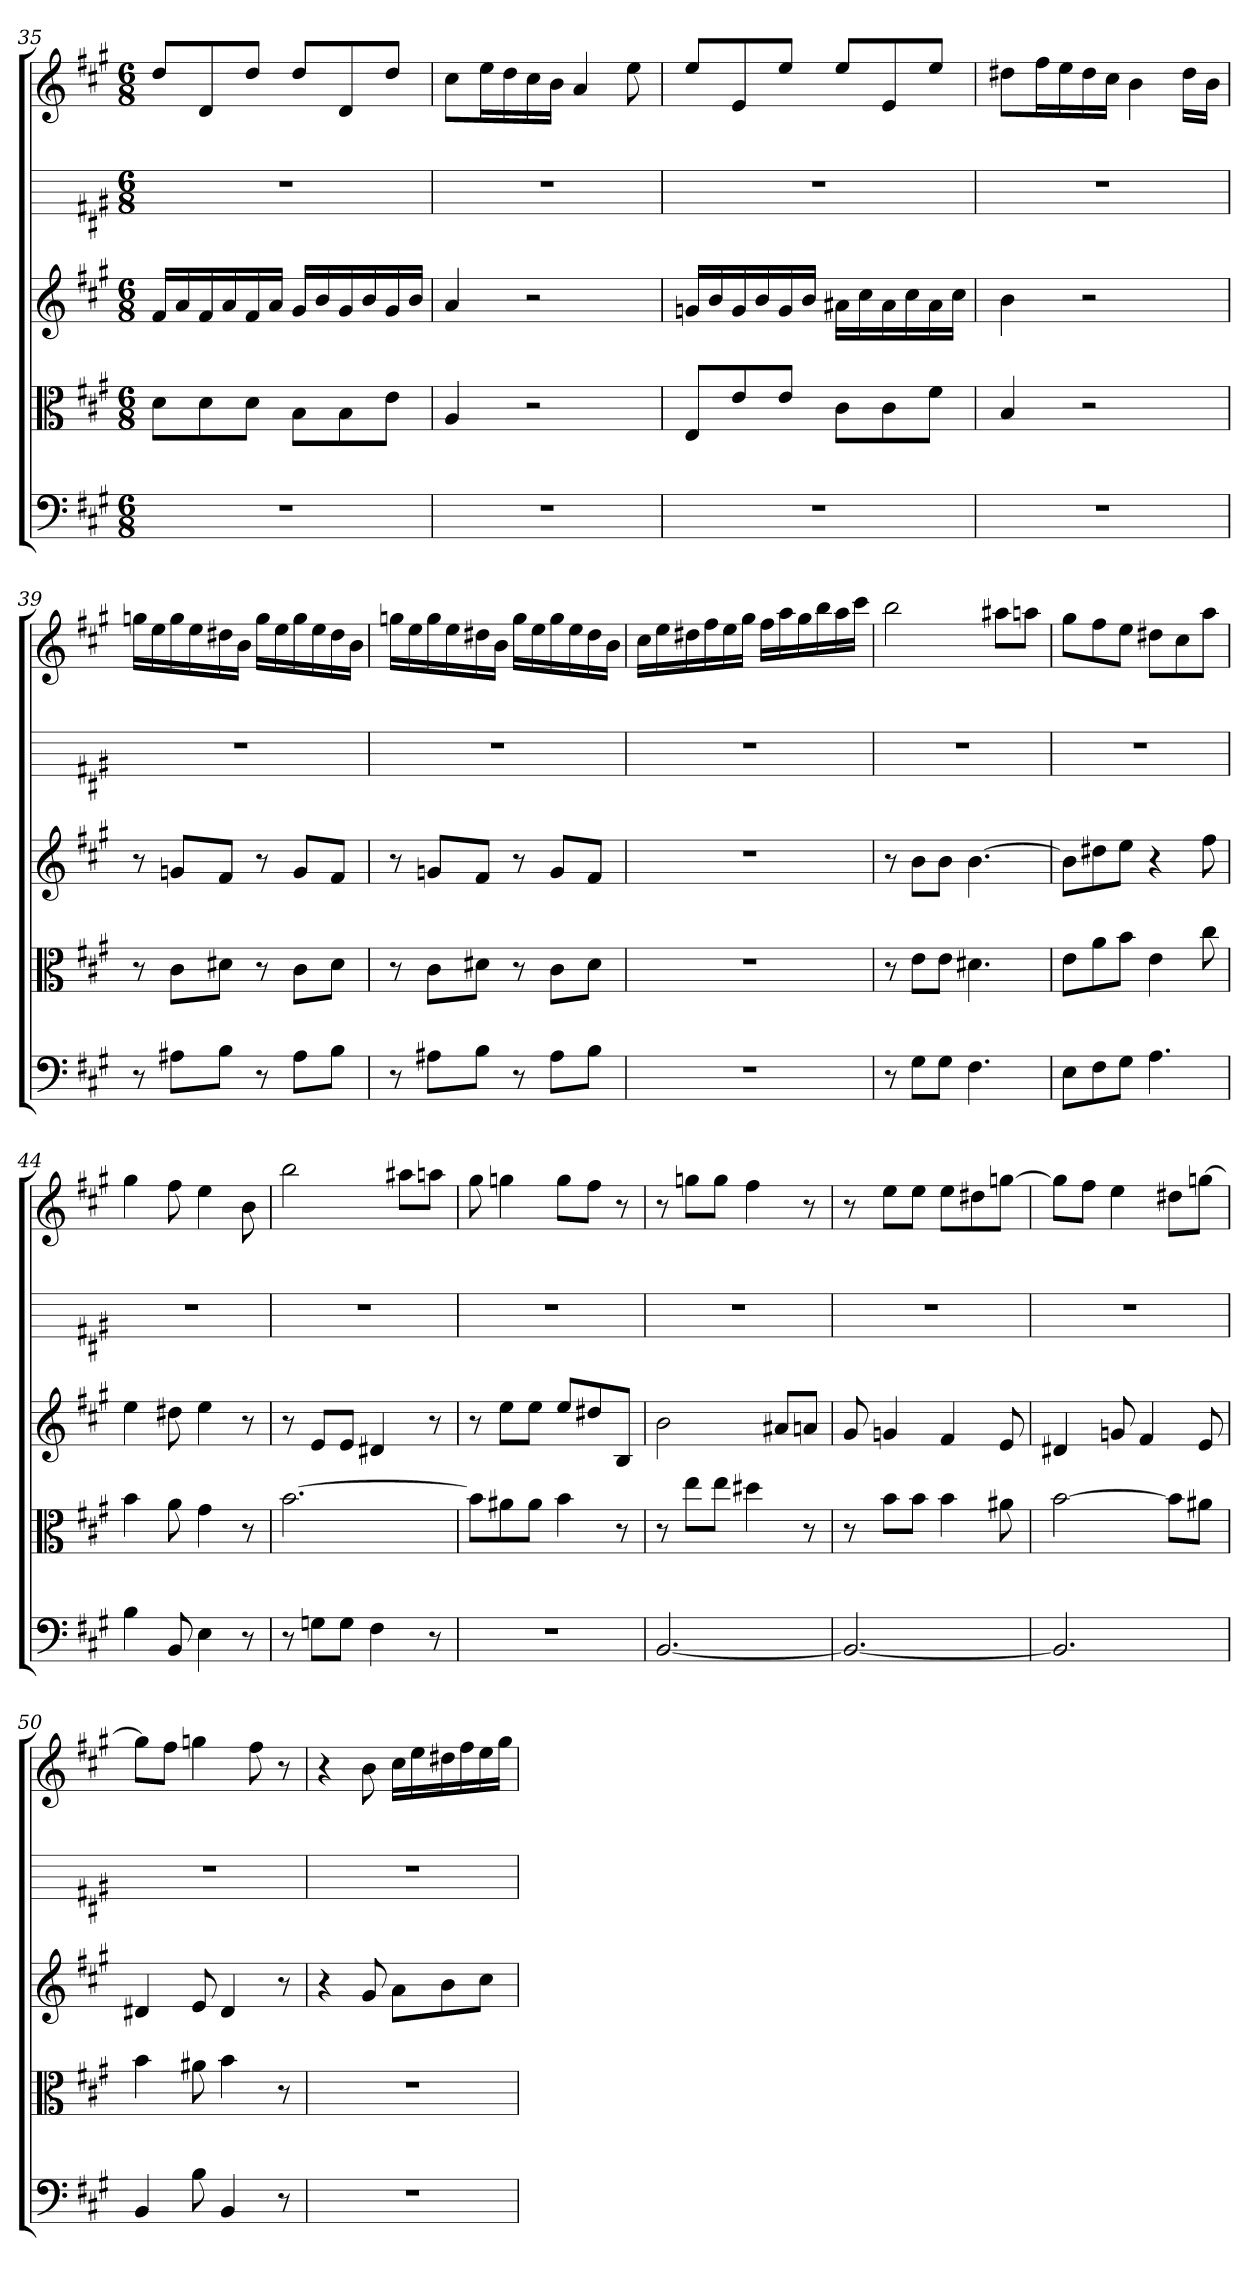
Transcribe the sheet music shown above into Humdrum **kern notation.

**kern	**kern	**kern	**kern	**kern
*part5	*part4	*part3	*part2	*part1
*staff5	*staff4	*staff3	*staff2	*staff1
*clefF4	*clefC3	*	*	*
*k[f#c#g#]	*k[f#c#g#]	*k[f#c#g#]	*k[f#c#g#]	*k[f#c#g#]
*A:	*A:	*A:	*A:	*A:
*M6/8	*M6/8	*M6/8	*M6/8	*M6/8
=35	=35	=35	=35	=35
2.r	8d\L	16f#LL	2.r	8ddL
.	.	16a	.	.
.	8d\	16f#	.	8d
.	.	16a	.	.
.	8d\J	16f#	.	8ddJ
.	.	16aJJ	.	.
.	8B\L	16g#LL	.	8ddL
.	.	16b	.	.
.	8B\	16g#	.	8d
.	.	16b	.	.
.	8e\J	16g#	.	8ddJ
.	.	16bJJ	.	.
=36	=36	=36	=36	=36
2.r	4A	4a	2.r	8cc#L
.	.	.	.	16eeL
.	.	.	.	16dd
.	2r	2r	.	16cc#
.	.	.	.	16bJJ
.	.	.	.	4a
.	.	.	.	8ee
=37	=37	=37	=37	=37
2.r	8E/L	16gnLL	2.r	8eeL
.	.	16b	.	.
.	8e/	16g	.	8e
.	.	16b	.	.
.	8e/J	16g	.	8eeJ
.	.	16bJJ	.	.
.	8c#\L	16a#XLL	.	8eeL
.	.	16cc#	.	.
.	8c#\	16a#	.	8e
.	.	16cc#	.	.
.	8f#\J	16a#	.	8eeJ
.	.	16cc#JJ	.	.
=38	=38	=38	=38	=38
2.r	4B	4b	2.r	8dd#XL
.	.	.	.	16ff#L
.	.	.	.	16ee
.	2r	2r	.	16dd#
.	.	.	.	16cc#JJ
.	.	.	.	4b
.	.	.	.	16dd#LL
.	.	.	.	16bJJ
=39	=39	=39	=39	=39
8r	8r	8r	2.r	16ggnLL
.	.	.	.	16ee
8A#X\L	8c#\L	8gnL	.	16gg
.	.	.	.	16ee
8B\J	8d#X\J	8f#J	.	16dd#X
.	.	.	.	16bJJ
8r	8r	8r	.	16ggLL
.	.	.	.	16ee
8A#\L	8c#\L	8gL	.	16gg
.	.	.	.	16ee
8B\J	8d#\J	8f#J	.	16dd#
.	.	.	.	16bJJ
=40	=40	=40	=40	=40
8r	8r	8r	2.r	16ggnLL
.	.	.	.	16ee
8A#X\L	8c#\L	8gnL	.	16gg
.	.	.	.	16ee
8B\J	8d#X\J	8f#J	.	16dd#X
.	.	.	.	16bJJ
8r	8r	8r	.	16ggLL
.	.	.	.	16ee
8A#\L	8c#\L	8gL	.	16gg
.	.	.	.	16ee
8B\J	8d#\J	8f#J	.	16dd#
.	.	.	.	16bJJ
=41	=41	=41	=41	=41
2.r	2.r	2.r	2.r	16cc#LL
.	.	.	.	16ee
.	.	.	.	16dd#X
.	.	.	.	16ff#
.	.	.	.	16ee
.	.	.	.	16gg#JJ
.	.	.	.	16ff#LL
.	.	.	.	16aa
.	.	.	.	16gg#
.	.	.	.	16bb
.	.	.	.	16aa
.	.	.	.	16ccc#JJ
=42	=42	=42	=42	=42
8r	8r	8r	2.r	2bb
8G#\L	8e\L	8bL	.	.
8G#\J	8e\J	8bJ	.	.
4.F#	4.d#X	[4.b	.	.
.	.	.	.	8aa#XL
.	.	.	.	8aanJ
=43	=43	=43	=43	=43
8E\L	8e\L	8bL]	2.r	8gg#L
8F#\	8a\	8dd#X	.	8ff#
8G#\J	8b\J	8eeJ	.	8eeJ
4.A	4e	4r	.	8dd#XL
.	.	.	.	8cc#
.	8cc#	8ff#	.	8aaJ
=44	=44	=44	=44	=44
4B	4b	4ee	2.r	4gg#
8BB	8a	8dd#X	.	8ff#
4E	4g#	4ee	.	4ee
8r	8r	8r	.	8b
=45	=45	=45	=45	=45
8r	[2.b	8r	2.r	2bb
8Gn\L	.	8eL	.	.
8G\J	.	8eJ	.	.
4F#	.	4d#X	.	.
.	.	.	.	8aa#XL
8r	.	8r	.	8aanJ
=46	=46	=46	=46	=46
2.r	8b\L]	8r	2.r	8gg#
.	8a#X\	8eeL	.	4ggn
.	8a#\J	8eeJ	.	.
.	4b	8eeL	.	8ggL
.	.	8dd#X	.	8ff#J
.	8r	8BJ	.	8r
=47	=47	=47	=47	=47
[2.BB	8r	2b	2.r	8r
.	8ee\L	.	.	8ggnL
.	8ee\J	.	.	8ggJ
.	4dd#X	.	.	4ff#
.	.	8a#XL	.	.
.	8r	8anJ	.	8r
=48	=48	=48	=48	=48
2.BB_	8r	8g#	2.r	8r
.	8b\L	4gn	.	8eeL
.	8b\J	.	.	8eeJ
.	4b	4f#	.	8eeL
.	.	.	.	8dd#X
.	8a#X	8e	.	[8ggnJ
=49	=49	=49	=49	=49
2.BB]	[2b	4d#X	2.r	8ggL]
.	.	.	.	8ff#J
.	.	8gn	.	4ee
.	.	4f#	.	.
.	8b\L]	.	.	8dd#XL
.	8a#X\J	8e	.	[8ggnJ
=50	=50	=50	=50	=50
4BB	4b	4d#X	2.r	8ggL]
.	.	.	.	8ff#J
8B	8a#X	8e	.	4ggn
4BB	4b	4d#	.	.
.	.	.	.	8ff#
8r	8r	8r	.	8r
=51	=51	=51	=51	=51
2.r	2.r	4r	2.r	4r
.	.	8g#	.	8b
.	.	8aL	.	16cc#LL
.	.	.	.	16ee
.	.	8b	.	16dd#X
.	.	.	.	16ff#
.	.	8cc#J	.	16ee
.	.	.	.	16gg#JJ
=	=	=	=	=
*-	*-	*-	*-	*-
